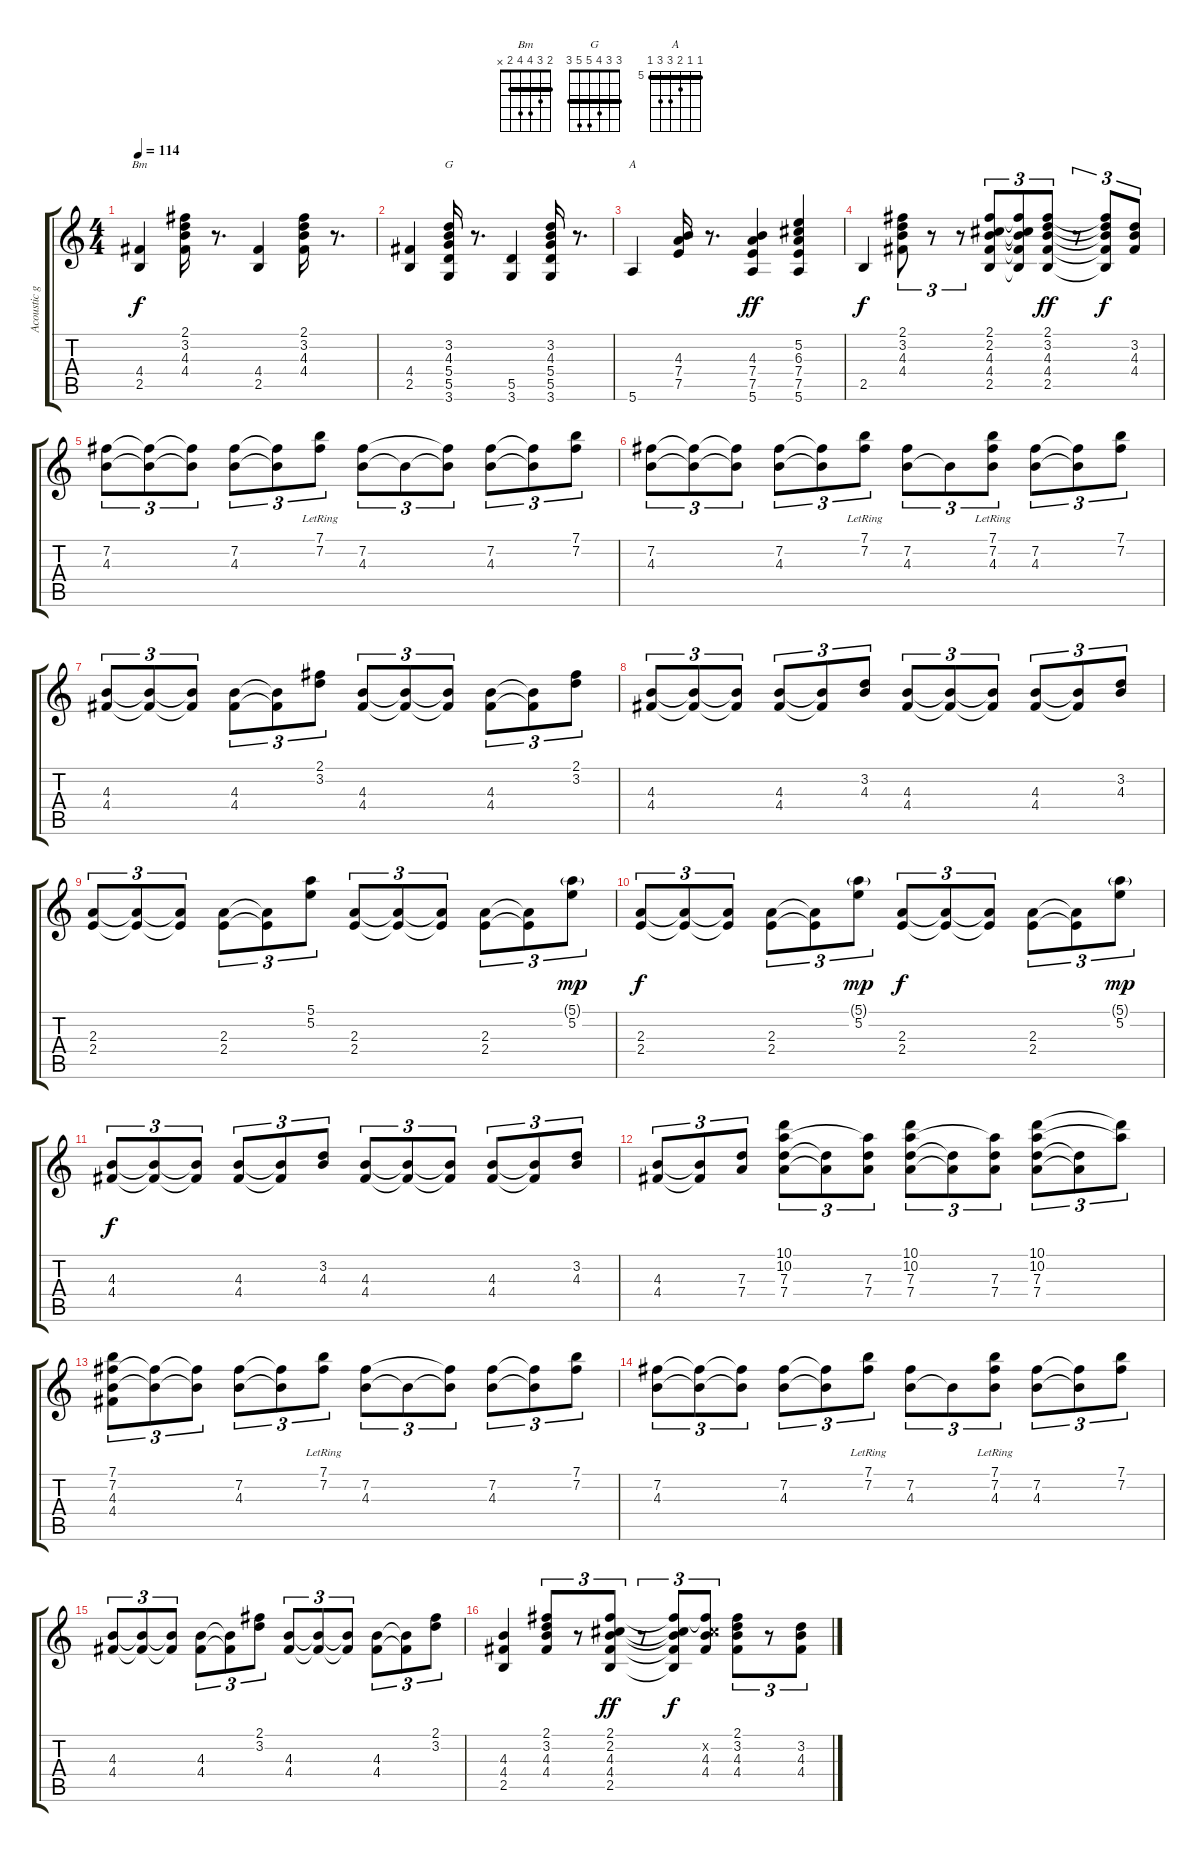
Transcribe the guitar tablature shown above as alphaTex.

\track ("Acoustic guitar" "Acoustic g") {instrument acousticguitarsteel}
\staff {score tabs}
\tuning (E4 B3 G3 D3 A2 E2) {hide}
\chord ("Bm" 2 3 4 4 2 x) {barre 2}
\chord ("G" 3 3 4 5 5 3) {barre 3}
\chord ("A" 5 5 6 7 7 5) {firstfret 5 barre 5}
\ts (4 4)
\tempo 114
\clef g2
\ks c
(4.4 2.5).4{ch "Bm" dy f} (2.1 3.2 4.3 4.4).16 r.8{d} (4.4 2.5).4 (2.1 3.2 4.3 4.4).16 r.8{d} |
(4.4 2.5).4 (3.2 4.3 5.4 5.5 3.6).16{ch "G"} r.8{d} (5.5 3.6).4 (3.2 4.3 5.4 5.5 3.6).16 r.8{d} |
5.6.4{ch "A"} (4.3 7.4 7.5).16 r.8{d} (4.3 7.4 7.5 5.6).4{dy ff} (5.2 6.3 7.4 7.5 5.6).4 |
2.5.4{dy f} (2.1 3.2 4.3 4.4).8{tu (3 2)} r.8{tu (3 2)} r.8{tu (3 2)} (2.1 2.2 4.3 4.4 2.5).8{tu (3 2)} (2.1{t} 2.2{t} 4.3{t} 4.4{t} 2.5{t}).8{tu (3 2)} (2.1 3.2 4.3 4.4 2.5).8{tu (3 2) dy ff} r.8{tu (3 2)} (2.1{t} 3.2{t} 4.3{t} 4.4{t} 2.5{t}).8{tu (3 2) dy f} (3.2 4.3 4.4).8{tu (3 2)} |
(7.2 4.3).8{tu (3 2)} (7.2{t} 4.3{t}).8{tu (3 2)} (7.2{t} 4.3{t}).8{tu (3 2)} (7.2 4.3).8{tu (3 2)} (7.2{t} 4.3{t}).8{tu (3 2)} (7.1{lr} 7.2).8{tu (3 2)} (7.2 4.3).8{tu (3 2)} 4.3{t}.8{tu (3 2)} (7.2{t} 4.3{t}).8{tu (3 2)} (7.2 4.3).8{tu (3 2)} (7.2{t} 4.3{t}).8{tu (3 2)} (7.1 7.2).8{tu (3 2)} |
(7.2 4.3).8{tu (3 2)} (7.2{t} 4.3{t}).8{tu (3 2)} (7.2{t} 4.3{t}).8{tu (3 2)} (7.2 4.3).8{tu (3 2)} (7.2{t} 4.3{t}).8{tu (3 2)} (7.1{lr} 7.2).8{tu (3 2)} (7.2 4.3).8{tu (3 2)} 4.3{t}.8{tu (3 2)} (7.1{lr} 7.2 4.3).8{tu (3 2)} (7.2 4.3).8{tu (3 2)} (7.2{t} 4.3{t}).8{tu (3 2)} (7.1 7.2).8{tu (3 2)} |
(4.3 4.4).8{tu (3 2)} (4.3{t} 4.4{t}).8{tu (3 2)} (4.3{t} 4.4{t}).8{tu (3 2)} (4.3 4.4).8{tu (3 2)} (4.3{t} 4.4{t}).8{tu (3 2)} (2.1 3.2).8{tu (3 2)} (4.3 4.4).8{tu (3 2)} (4.3{t} 4.4{t}).8{tu (3 2)} (4.3{t} 4.4{t}).8{tu (3 2)} (4.3 4.4).8{tu (3 2)} (4.3{t} 4.4{t}).8{tu (3 2)} (2.1 3.2).8{tu (3 2)} |
(4.3 4.4).8{tu (3 2)} (4.3{t} 4.4{t}).8{tu (3 2)} (4.3{t} 4.4{t}).8{tu (3 2)} (4.3 4.4).8{tu (3 2)} (4.3{t} 4.4{t}).8{tu (3 2)} (3.2 4.3).8{tu (3 2)} (4.3 4.4).8{tu (3 2)} (4.3{t} 4.4{t}).8{tu (3 2)} (4.3{t} 4.4{t}).8{tu (3 2)} (4.3 4.4).8{tu (3 2)} (4.3{t} 4.4{t}).8{tu (3 2)} (3.2 4.3).8{tu (3 2)} |
(2.3 2.4).8{tu (3 2)} (2.3{t} 2.4{t}).8{tu (3 2)} (2.3{t} 2.4{t}).8{tu (3 2)} (2.3 2.4).8{tu (3 2)} (2.3{t} 2.4{t}).8{tu (3 2)} (5.1 5.2).8{tu (3 2)} (2.3 2.4).8{tu (3 2)} (2.3{t} 2.4{t}).8{tu (3 2)} (2.3{t} 2.4{t}).8{tu (3 2)} (2.3 2.4).8{tu (3 2)} (2.3{t} 2.4{t}).8{tu (3 2)} (5.1{g} 5.2).8{tu (3 2) dy mp} |
(2.3 2.4).8{tu (3 2) dy f} (2.3{t} 2.4{t}).8{tu (3 2)} (2.3{t} 2.4{t}).8{tu (3 2)} (2.3 2.4).8{tu (3 2)} (2.3{t} 2.4{t}).8{tu (3 2)} (5.1{g} 5.2).8{tu (3 2) dy mp} (2.3 2.4).8{tu (3 2) dy f} (2.3{t} 2.4{t}).8{tu (3 2)} (2.3{t} 2.4{t}).8{tu (3 2)} (2.3 2.4).8{tu (3 2)} (2.3{t} 2.4{t}).8{tu (3 2)} (5.1{g} 5.2).8{tu (3 2) dy mp} |
(4.3 4.4).8{tu (3 2) dy f} (4.3{t} 4.4{t}).8{tu (3 2)} (4.3{t} 4.4{t}).8{tu (3 2)} (4.3 4.4).8{tu (3 2)} (4.3{t} 4.4{t}).8{tu (3 2)} (3.2 4.3).8{tu (3 2)} (4.3 4.4).8{tu (3 2)} (4.3{t} 4.4{t}).8{tu (3 2)} (4.3{t} 4.4{t}).8{tu (3 2)} (4.3 4.4).8{tu (3 2)} (4.3{t} 4.4{t}).8{tu (3 2)} (3.2 4.3).8{tu (3 2)} |
(4.3 4.4).8{tu (3 2)} (4.3{t} 4.4{t}).8{tu (3 2)} (7.3 7.4).8{tu (3 2)} (10.1 10.2 7.3 7.4).8{tu (3 2)} (7.3{t} 7.4{t}).8{tu (3 2)} (10.2{t} 7.3 7.4).8{tu (3 2)} (10.1 10.2 7.3 7.4).8{tu (3 2)} (7.3{t} 7.4{t}).8{tu (3 2)} (10.2{t} 7.3 7.4).8{tu (3 2)} (10.1 10.2 7.3 7.4).8{tu (3 2)} (7.3{t} 7.4{t}).8{tu (3 2)} (10.1{t} 10.2{t}).8{tu (3 2)} |
(7.1 7.2 4.3 4.4).8{tu (3 2)} (7.2{t} 4.3{t}).8{tu (3 2)} (7.2{t} 4.3{t}).8{tu (3 2)} (7.2 4.3).8{tu (3 2)} (7.2{t} 4.3{t}).8{tu (3 2)} (7.1{lr} 7.2).8{tu (3 2)} (7.2 4.3).8{tu (3 2)} 4.3{t}.8{tu (3 2)} (7.2{t} 4.3{t}).8{tu (3 2)} (7.2 4.3).8{tu (3 2)} (7.2{t} 4.3{t}).8{tu (3 2)} (7.1 7.2).8{tu (3 2)} |
(7.2 4.3).8{tu (3 2)} (7.2{t} 4.3{t}).8{tu (3 2)} (7.2{t} 4.3{t}).8{tu (3 2)} (7.2 4.3).8{tu (3 2)} (7.2{t} 4.3{t}).8{tu (3 2)} (7.1{lr} 7.2).8{tu (3 2)} (7.2 4.3).8{tu (3 2)} 4.3{t}.8{tu (3 2)} (7.1{lr} 7.2 4.3).8{tu (3 2)} (7.2 4.3).8{tu (3 2)} (7.2{t} 4.3{t}).8{tu (3 2)} (7.1 7.2).8{tu (3 2)} |
(4.3 4.4).8{tu (3 2)} (4.3{t} 4.4{t}).8{tu (3 2)} (4.3{t} 4.4{t}).8{tu (3 2)} (4.3 4.4).8{tu (3 2)} (4.3{t} 4.4{t}).8{tu (3 2)} (2.1 3.2).8{tu (3 2)} (4.3 4.4).8{tu (3 2)} (4.3{t} 4.4{t}).8{tu (3 2)} (4.3{t} 4.4{t}).8{tu (3 2)} (4.3 4.4).8{tu (3 2)} (4.3{t} 4.4{t}).8{tu (3 2)} (2.1 3.2).8{tu (3 2)} |
(4.3 4.4 2.5).4 (2.1 3.2 4.3 4.4).8{tu (3 2)} r.8{tu (3 2)} (2.1 2.2 4.3 4.4 2.5).8{tu (3 2) dy ff} r.8{tu (3 2)} (2.1{t} 2.2{t} 4.3{t} 4.4{t} 2.5{t}).8{tu (3 2) dy f} (2.1{t} 2.2{x} 4.3 4.4).8{tu (3 2)} (2.1 3.2 4.3 4.4).8{tu (3 2)} r.8{tu (3 2)} (3.2 4.3 4.4).8{tu (3 2)}
